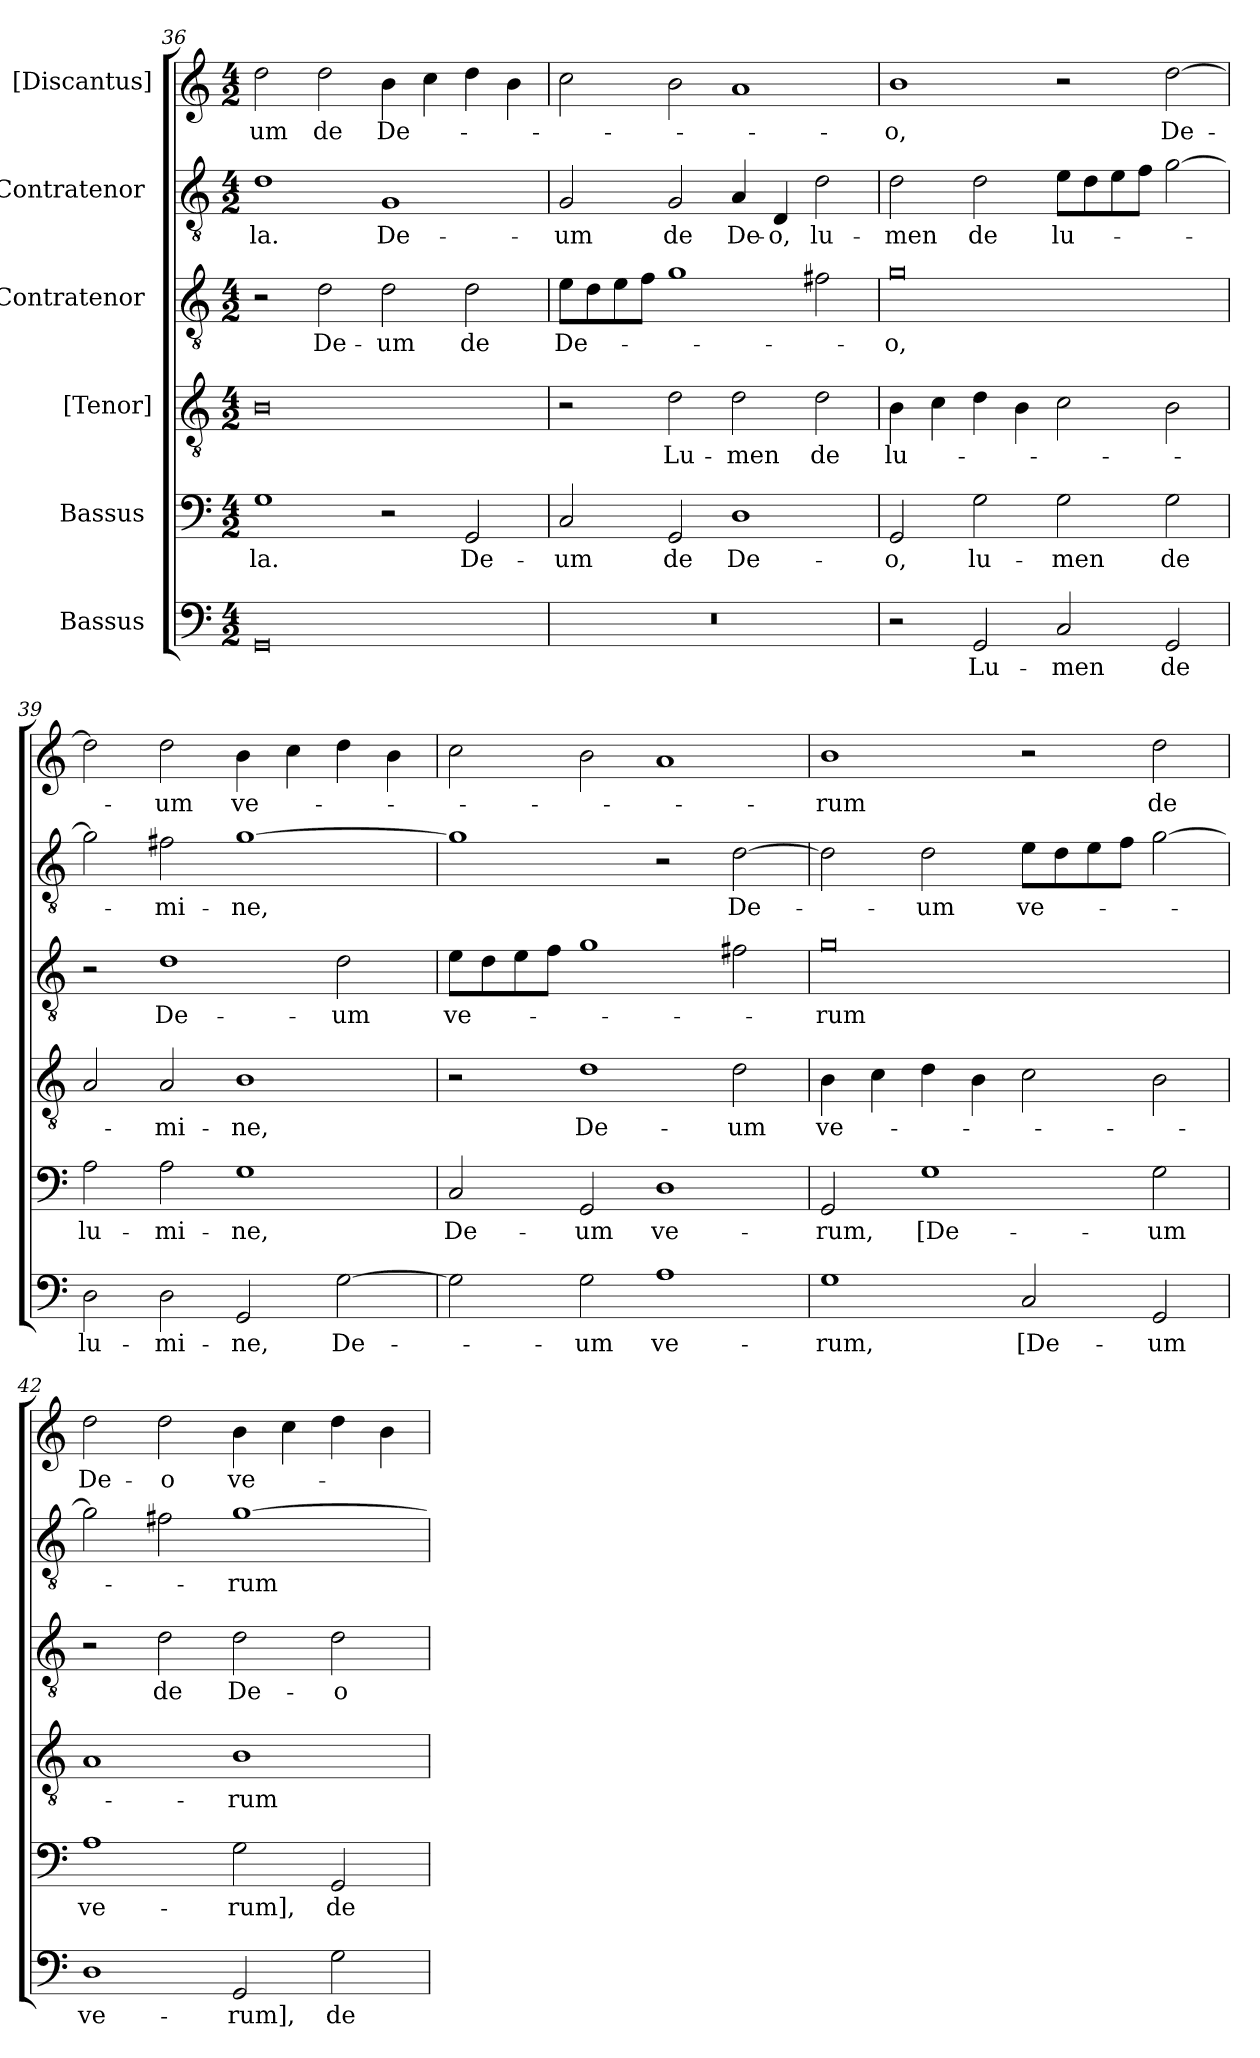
**kern	**text	**kern	**text	**kern	**text	**kern	**text	**kern	**text	**kern	**text
*part6	*part6	*part5	*part5	*part4	*part4	*part3	*part3	*part2	*part2	*part1	*part1
*staff6	*staff6	*staff5	*staff5	*staff4	*staff4	*staff3	*staff3	*staff2	*staff2	*staff1	*staff1
*I"Bassus [2]	*	*I"Bassus [1]	*	*I"[Tenor]	*	*I"Contratenor [2]	*	*I"Contratenor [1]	*	*I"[Discantus]	*
*clefF4	*	*clefF4	*	*clefGv2	*	*clefGv2	*	*clefGv2	*	*clefG2	*
*k[]	*	*k[]	*	*k[]	*	*k[]	*	*k[]	*	*k[]	*
*M4/2	*	*M4/2	*	*M4/2	*	*M4/2	*	*M4/2	*	*M4/2	*
=36	=36	=36	=36	=36	=36	=36	=36	=36	=36	=36	=36
0GG/	.	1G\	-la.	0B\	.	2r	.	1d\	-la.	2dd\	-um
.	.	.	.	.	.	2d\	De-	.	.	2dd\	de
.	.	2r	.	.	.	2d\	-um	1G/	De-	4b\	De-
.	.	.	.	.	.	.	.	.	.	4cc\	.
.	.	2GG/	De-	.	.	2d\	de	.	.	4dd\	.
.	.	.	.	.	.	.	.	.	.	4b\	.
=37	=37	=37	=37	=37	=37	=37	=37	=37	=37	=37	=37
0r	.	2C/	-um	2r	.	8e\L	De-	2G/	-um	2cc\	.
.	.	.	.	.	.	8d\	.	.	.	.	.
.	.	.	.	.	.	8e\	.	.	.	.	.
.	.	.	.	.	.	8f\J	.	.	.	.	.
.	.	2GG/	de	2d\	Lu-	1g\	.	2G/	de	2b\	.
.	.	1D\	De-	2d\	-men	.	.	4A/	De-	1a/	.
.	.	.	.	.	.	.	.	4D/	-o,	.	.
.	.	.	.	2d\	de	2f#X\	.	2d\	lu-	.	.
=38	=38	=38	=38	=38	=38	=38	=38	=38	=38	=38	=38
2r	.	2GG/	-o,	4B\	lu-	0g\	-o,	2d\	-men	1b\	-o,
.	.	.	.	4c\	.	.	.	.	.	.	.
2GG/	Lu-	2G\	lu-	4d\	.	.	.	2d\	de	.	.
.	.	.	.	4B\	.	.	.	.	.	.	.
2C/	-men	2G\	-men	2c\	.	.	.	8e\L	lu-	2r	.
.	.	.	.	.	.	.	.	8d\	.	.	.
.	.	.	.	.	.	.	.	8e\	.	.	.
.	.	.	.	.	.	.	.	8f\J	.	.	.
2GG/	de	2G\	de	2B\	.	.	.	[2g\	.	[2dd\	De-
=39	=39	=39	=39	=39	=39	=39	=39	=39	=39	=39	=39
2D\	lu-	2A\	lu-	2A/	.	2r	.	2g\]	.	2dd\]	.
2D\	-mi-	2A\	-mi-	2A/	-mi-	1d\	De-	2f#X\	-mi-	2dd\	-um
2GG/	-ne,	1G\	-ne,	1B\	-ne,	.	.	[1g\	-ne,	4b\	ve-
.	.	.	.	.	.	.	.	.	.	4cc\	.
[2G\	De-	.	.	.	.	2d\	-um	.	.	4dd\	.
.	.	.	.	.	.	.	.	.	.	4b\	.
=40	=40	=40	=40	=40	=40	=40	=40	=40	=40	=40	=40
2G\]	.	2C/	De-	2r	.	8e\L	ve-	1g\]	.	2cc\	.
.	.	.	.	.	.	8d\	.	.	.	.	.
.	.	.	.	.	.	8e\	.	.	.	.	.
.	.	.	.	.	.	8f\J	.	.	.	.	.
2G\	-um	2GG/	-um	1d\	De-	1g\	.	.	.	2b\	.
1A\	ve-	1D\	ve-	.	.	.	.	2r	.	1a/	.
.	.	.	.	2d\	-um	2f#X\	.	[2d\	De-	.	.
=41	=41	=41	=41	=41	=41	=41	=41	=41	=41	=41	=41
1G\	-rum,	2GG/	-rum,	4B\	ve-	0g\	-rum	2d\]	.	1b\	-rum
.	.	.	.	4c\	.	.	.	.	.	.	.
.	.	1G\	[De-	4d\	.	.	.	2d\	-um	.	.
.	.	.	.	4B\	.	.	.	.	.	.	.
2C/	[De-	.	.	2c\	.	.	.	8e\L	ve-	2r	.
.	.	.	.	.	.	.	.	8d\	.	.	.
.	.	.	.	.	.	.	.	8e\	.	.	.
.	.	.	.	.	.	.	.	8f\J	.	.	.
2GG/	-um	2G\	-um	2B\	.	.	.	[2g\	.	2dd\	de
=42	=42	=42	=42	=42	=42	=42	=42	=42	=42	=42	=42
1D\	ve-	1A\	ve-	1A/	.	2r	.	2g\]	.	2dd\	De-
.	.	.	.	.	.	2d\	de	2f#X\	.	2dd\	-o
2GG/	-rum],	2G\	-rum],	1B\	-rum	2d\	De-	[1g\	-rum	4b\	ve-
.	.	.	.	.	.	.	.	.	.	4cc\	.
2G\	de	2GG/	de	.	.	2d\	-o	.	.	4dd\	.
.	.	.	.	.	.	.	.	.	.	4b\	.
=	=	=	=	=	=	=	=	=	=	=	=
*-	*-	*-	*-	*-	*-	*-	*-	*-	*-	*-	*-
